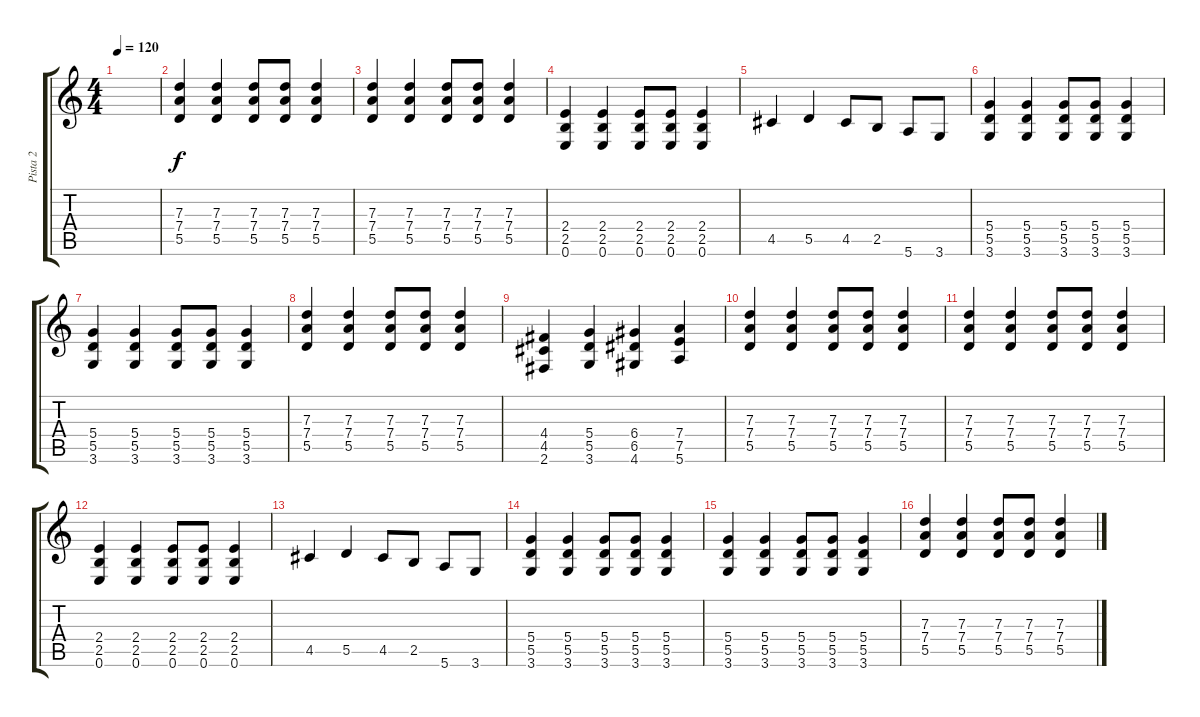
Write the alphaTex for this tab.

\track ("Pista 2" "Pista 2") {instrument overdrivenguitar}
\staff {score tabs}
\tuning (E4 B3 G3 D3 A2 E2) {hide}
\ts (4 4)
\tempo 120
\clef g2
\ks c
|
(7.3 7.4 5.5).4 (7.3 7.4 5.5).4 (7.3 7.4 5.5).8 (7.3 7.4 5.5).8 (7.3 7.4 5.5).4 |
(7.3 7.4 5.5).4 (7.3 7.4 5.5).4 (7.3 7.4 5.5).8 (7.3 7.4 5.5).8 (7.3 7.4 5.5).4 |
(2.4 2.5 0.6).4 (2.4 2.5 0.6).4 (2.4 2.5 0.6).8 (2.4 2.5 0.6).8 (2.4 2.5 0.6).4 |
4.5.4 5.5.4 4.5.8 2.5.8 5.6.8 3.6.8 |
(5.4 5.5 3.6).4 (5.4 5.5 3.6).4 (5.4 5.5 3.6).8 (5.4 5.5 3.6).8 (5.4 5.5 3.6).4 |
(5.4 5.5 3.6).4 (5.4 5.5 3.6).4 (5.4 5.5 3.6).8 (5.4 5.5 3.6).8 (5.4 5.5 3.6).4 |
(7.3 7.4 5.5).4 (7.3 7.4 5.5).4 (7.3 7.4 5.5).8 (7.3 7.4 5.5).8 (7.3 7.4 5.5).4 |
(4.4 4.5 2.6).4 (5.4 5.5 3.6).4 (6.4 6.5 4.6).4 (7.4 7.5 5.6).4 |
(7.3 7.4 5.5).4 (7.3 7.4 5.5).4 (7.3 7.4 5.5).8 (7.3 7.4 5.5).8 (7.3 7.4 5.5).4 |
(7.3 7.4 5.5).4 (7.3 7.4 5.5).4 (7.3 7.4 5.5).8 (7.3 7.4 5.5).8 (7.3 7.4 5.5).4 |
(2.4 2.5 0.6).4 (2.4 2.5 0.6).4 (2.4 2.5 0.6).8 (2.4 2.5 0.6).8 (2.4 2.5 0.6).4 |
4.5.4 5.5.4 4.5.8 2.5.8 5.6.8 3.6.8 |
(5.4 5.5 3.6).4 (5.4 5.5 3.6).4 (5.4 5.5 3.6).8 (5.4 5.5 3.6).8 (5.4 5.5 3.6).4 |
(5.4 5.5 3.6).4 (5.4 5.5 3.6).4 (5.4 5.5 3.6).8 (5.4 5.5 3.6).8 (5.4 5.5 3.6).4 |
(7.3 7.4 5.5).4 (7.3 7.4 5.5).4 (7.3 7.4 5.5).8 (7.3 7.4 5.5).8 (7.3 7.4 5.5).4
